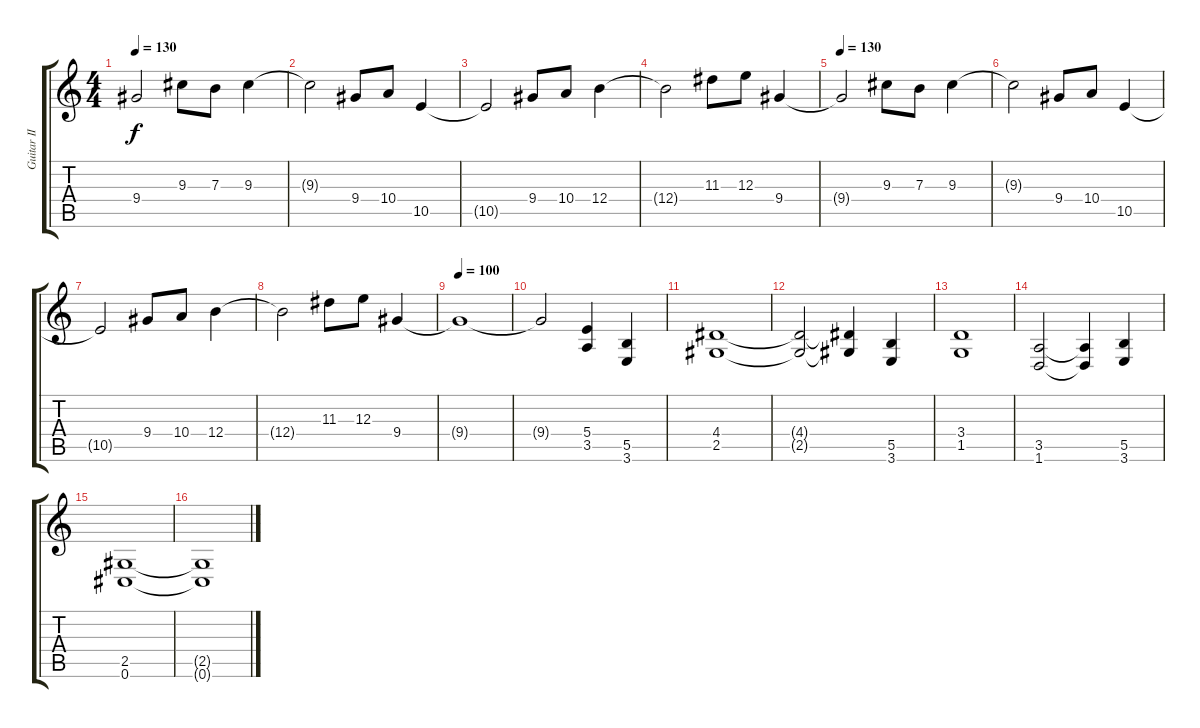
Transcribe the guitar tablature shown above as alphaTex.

\track ("Guitar II" "Guitar II") {instrument distortionguitar}
\staff {score tabs}
\tuning (Db4 Ab3 E3 B2 Gb2 Db2) {hide}
\ts (4 4)
\tempo 130
\clef g2
\ks c
9.4{t}.2{dy f} 9.3.8 7.3.8 9.3.4 |
9.3{t}.2 9.4.8 10.4.8 10.5.4 |
10.5{t}.2 9.4.8 10.4.8 12.4.4 |
12.4{t}.2 11.3.8 12.3.8 9.4.4 |
\tempo 130
9.4{t}.2 9.3.8 7.3.8 9.3.4 |
9.3{t}.2 9.4.8 10.4.8 10.5.4 |
10.5{t}.2 9.4.8 10.4.8 12.4.4 |
12.4{t}.2 11.3.8 12.3.8 9.4.4 |
\tempo 100
9.4{t}.1 |
9.4{t}.2 (5.4 3.5).4 (5.5 3.6).4 |
(4.4 2.5).1 |
(4.4{t} 2.5{t}).2 (4.4{t} 2.5{t}).4 (5.5 3.6).4 |
(3.4 1.5).1 |
(3.5 1.6).2 (3.5{t} 1.6{t}).4 (5.5 3.6).4 |
(2.5 0.6).1 |
(2.5{t} 0.6{t}).1
